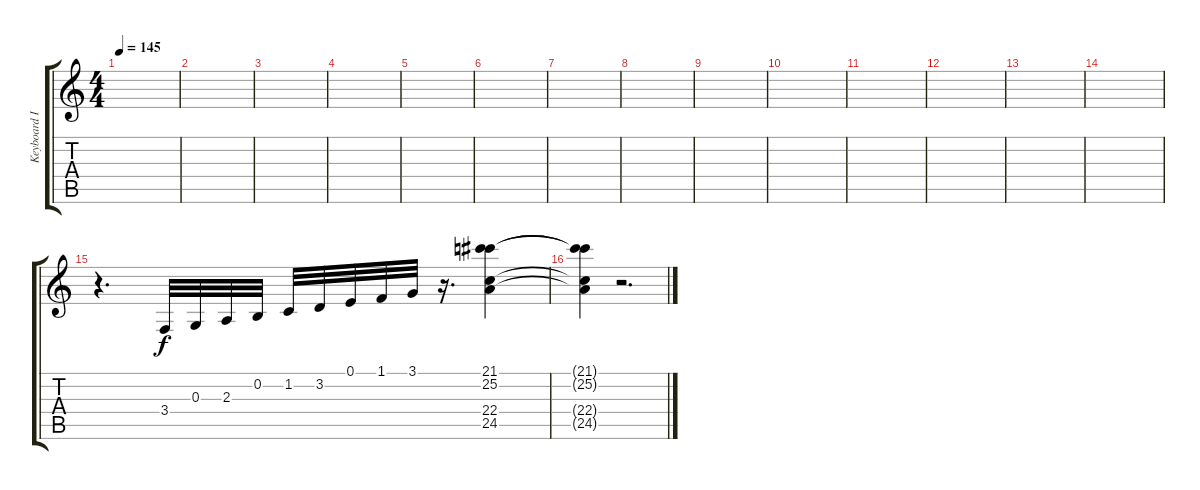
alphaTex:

\track ("Keyboard III" "Keyboard I") {instrument orchestralharp}
\staff {score tabs}
\tuning (E4 B3 G3 D3 A2 E2) {hide}
\ts (4 4)
\tempo 145
\clef g2
\ks c
|
|
|
|
|
|
|
|
|
|
|
|
|
|
r.4{d} 3.4.32 0.3.32 2.3.32 0.2.32 1.2.32 3.2.32 0.1.32 1.1.32 3.1.32 r.16{d} (21.1 25.2 22.4 24.5).4{dy f volume 11 instrument brasssection} |
(21.1{t} 25.2{t} 22.4{t} 24.5{t}).4 r.2{d}
